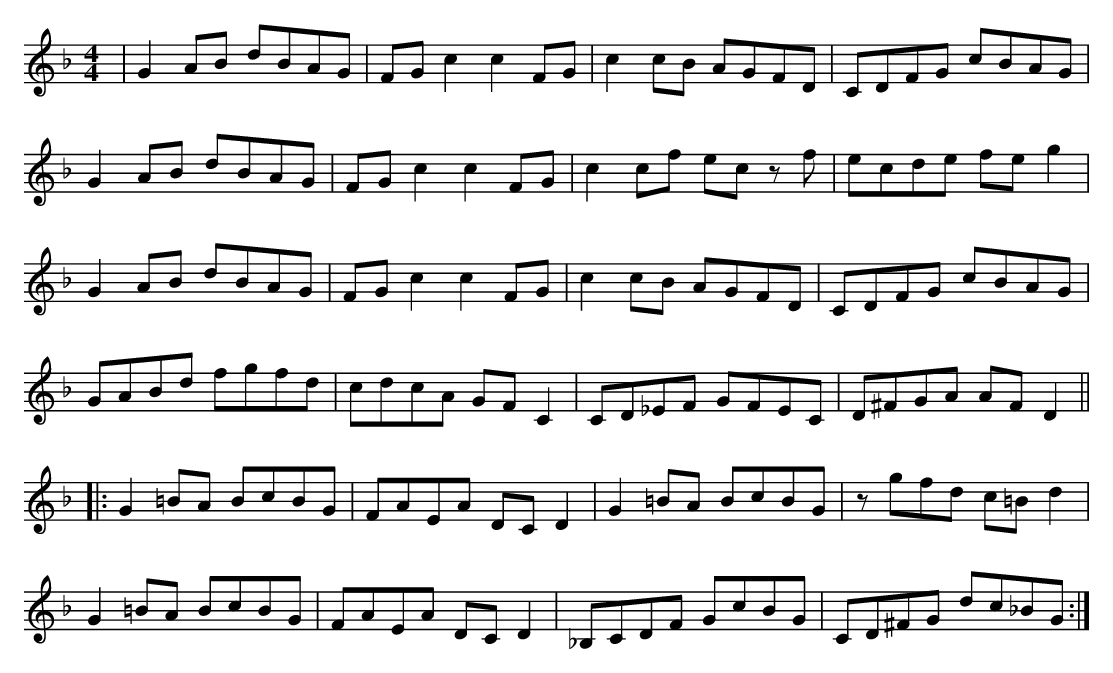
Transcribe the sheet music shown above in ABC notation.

X:1
M:4/4
K:F
|G2AB dBAG|FGc2c2FG|c2cB AGFD|CDFG cBAG|
G2AB dBAG|FGc2c2FG|c2cf ecz f|ecde fe g2|
G2AB dBAG|FGc2c2FG|c2cB AGFD|CDFG cBAG|
GABd fgfd|cdcA GFC2|CD_EF GFEC|D^FGA AFD2||
|:G2=BA BcBG|FAEA DCD2|G2=BA BcBG|zgfd c=Bd2|
G2=BA BcBG|FAEA DCD2|_B,CDF GcBG|CD^FG dc_BG:|
